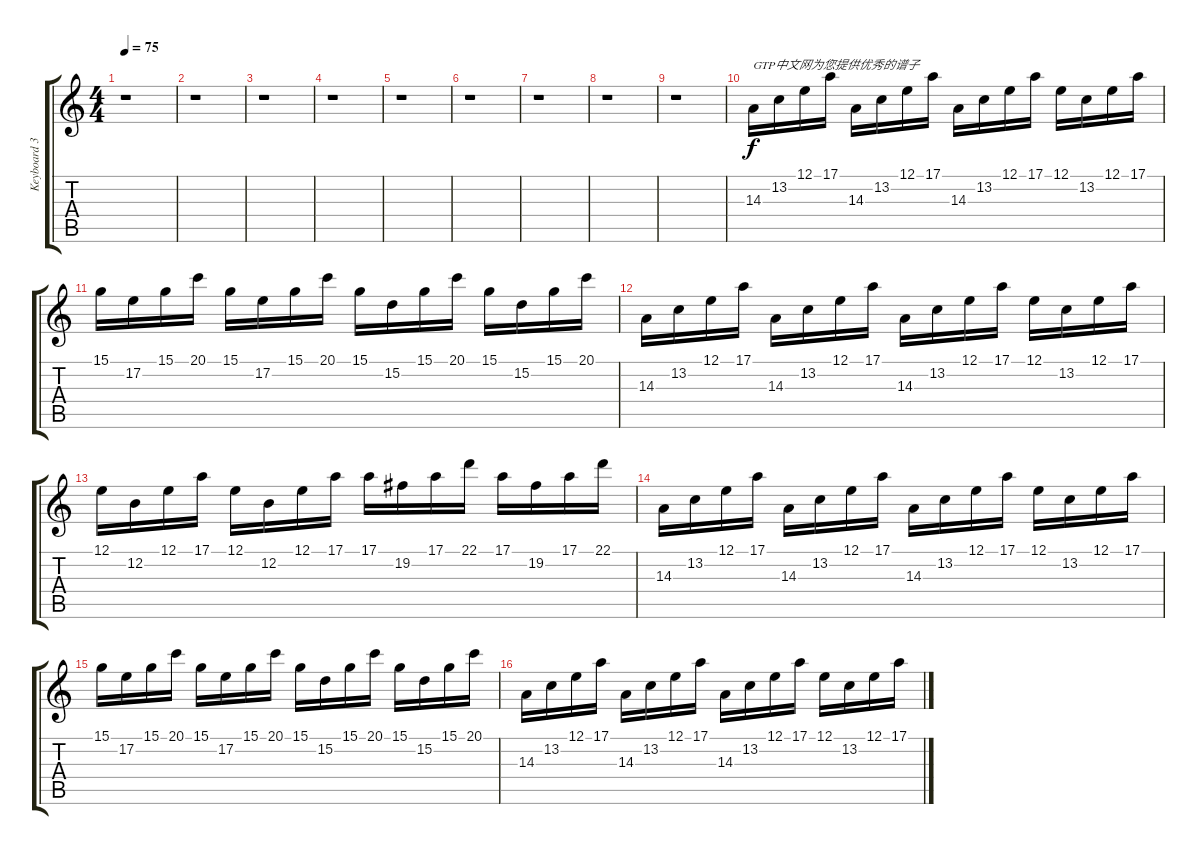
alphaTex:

\track ("Keyboard 3." "Keyboard 3") {instrument pad1newage}
\staff {score tabs}
\tuning (E4 B3 G3 D3 A2 E2) {hide}
\ts (4 4)
\tempo 75
\clef g2
\ks c
r.1{dy f instrument pad1newage} |
r.1 |
r.1 |
r.1 |
r.1 |
r.1 |
r.1 |
r.1 |
r.1 |
14.3.16{txt "GTP中文网为您提供优秀的谱子"} 13.2.16 12.1.16 17.1.16 14.3.16 13.2.16 12.1.16 17.1.16 14.3.16 13.2.16 12.1.16 17.1.16 12.1.16 13.2.16 12.1.16 17.1.16 |
15.1.16 17.2.16 15.1.16 20.1.16 15.1.16 17.2.16 15.1.16 20.1.16 15.1.16 15.2.16 15.1.16 20.1.16 15.1.16 15.2.16 15.1.16 20.1.16 |
14.3.16 13.2.16 12.1.16 17.1.16 14.3.16 13.2.16 12.1.16 17.1.16 14.3.16 13.2.16 12.1.16 17.1.16 12.1.16 13.2.16 12.1.16 17.1.16 |
12.1.16 12.2.16 12.1.16 17.1.16 12.1.16 12.2.16 12.1.16 17.1.16 17.1.16 19.2.16 17.1.16 22.1.16 17.1.16 19.2.16 17.1.16 22.1.16 |
14.3.16 13.2.16 12.1.16 17.1.16 14.3.16 13.2.16 12.1.16 17.1.16 14.3.16 13.2.16 12.1.16 17.1.16 12.1.16 13.2.16 12.1.16 17.1.16 |
15.1.16 17.2.16 15.1.16 20.1.16 15.1.16 17.2.16 15.1.16 20.1.16 15.1.16 15.2.16 15.1.16 20.1.16 15.1.16 15.2.16 15.1.16 20.1.16 |
14.3.16 13.2.16 12.1.16 17.1.16 14.3.16 13.2.16 12.1.16 17.1.16 14.3.16 13.2.16 12.1.16 17.1.16 12.1.16 13.2.16 12.1.16 17.1.16
